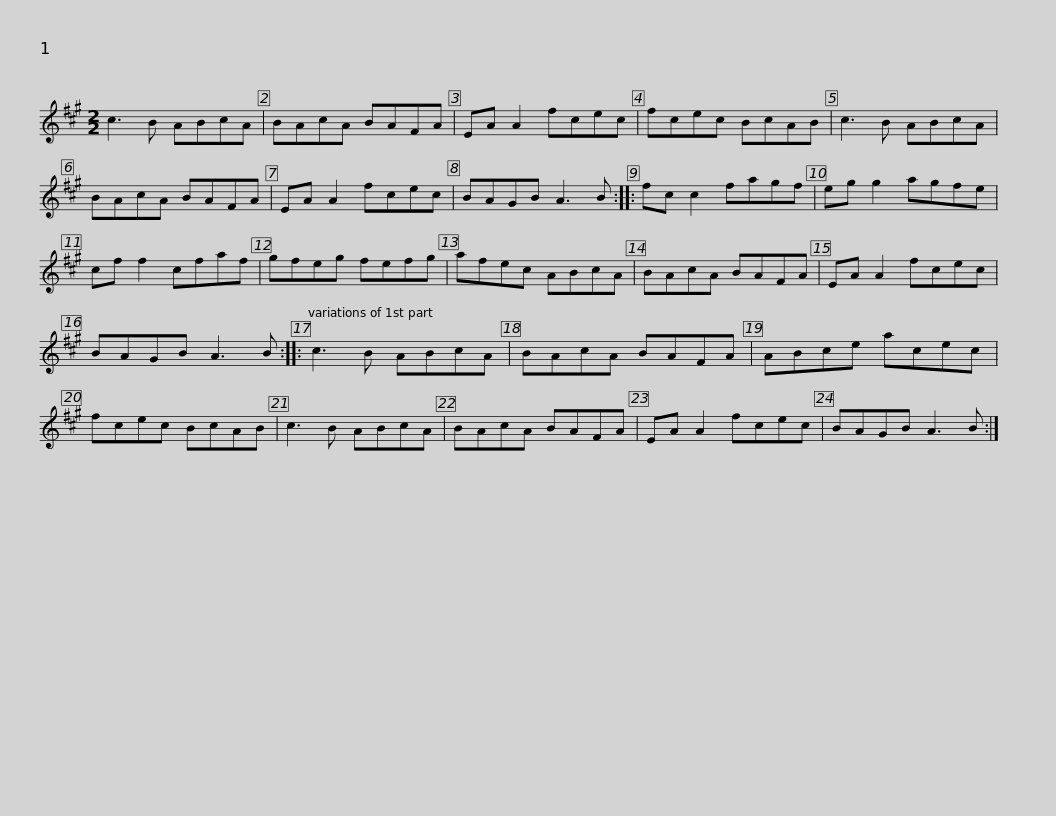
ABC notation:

X:1
L:1/8
M:2/2
I:linebreak $
K:A
V:1 treble
V:1
 c3 B ABcA | BAcA BAFA | EA A2 fcec | fcec BcAB | c3 B ABcA | %5
 BAcA BAFA |$ EA A2 fcec | BAGB A3 B :: fc c2 fagf | eg g2 agfe | %10
 cf f2 cfaf | gfeg fefg |$ afec ABcA | BAcA BAFA | EA A2 fcec | %15
 BAGB A3 B :: c3 B ABcA | BAcA BAFA |$ ABce acec | fcec BcAB | %20
 c3 B ABcA | BAcA BAFA | EA A2 fcec | BAGB A3 B :| %24
